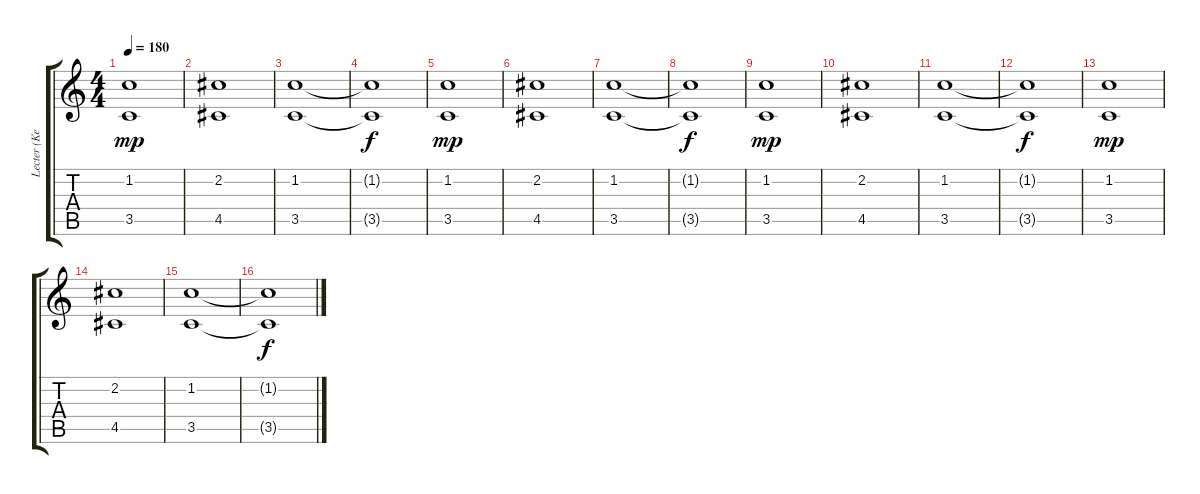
\track ("Lecter (KeybRight)" "Lecter (Ke") {instrument stringensemble1}
\staff {score tabs}
\tuning (E5 B4 G4 D4 A3 D3) {hide}
\ts (4 4)
\tempo 180
\clef g2
\ks c
(1.2 3.5).1{dy mp} |
(2.2 4.5).1 |
(1.2 3.5).1 |
(1.2{t} 3.5{t}).1{dy f} |
(1.2 3.5).1{dy mp} |
(2.2 4.5).1 |
(1.2 3.5).1 |
(1.2{t} 3.5{t}).1{dy f} |
(1.2 3.5).1{dy mp} |
(2.2 4.5).1 |
(1.2 3.5).1 |
(1.2{t} 3.5{t}).1{dy f} |
(1.2 3.5).1{dy mp} |
(2.2 4.5).1 |
(1.2 3.5).1 |
(1.2{t} 3.5{t}).1{dy f}
